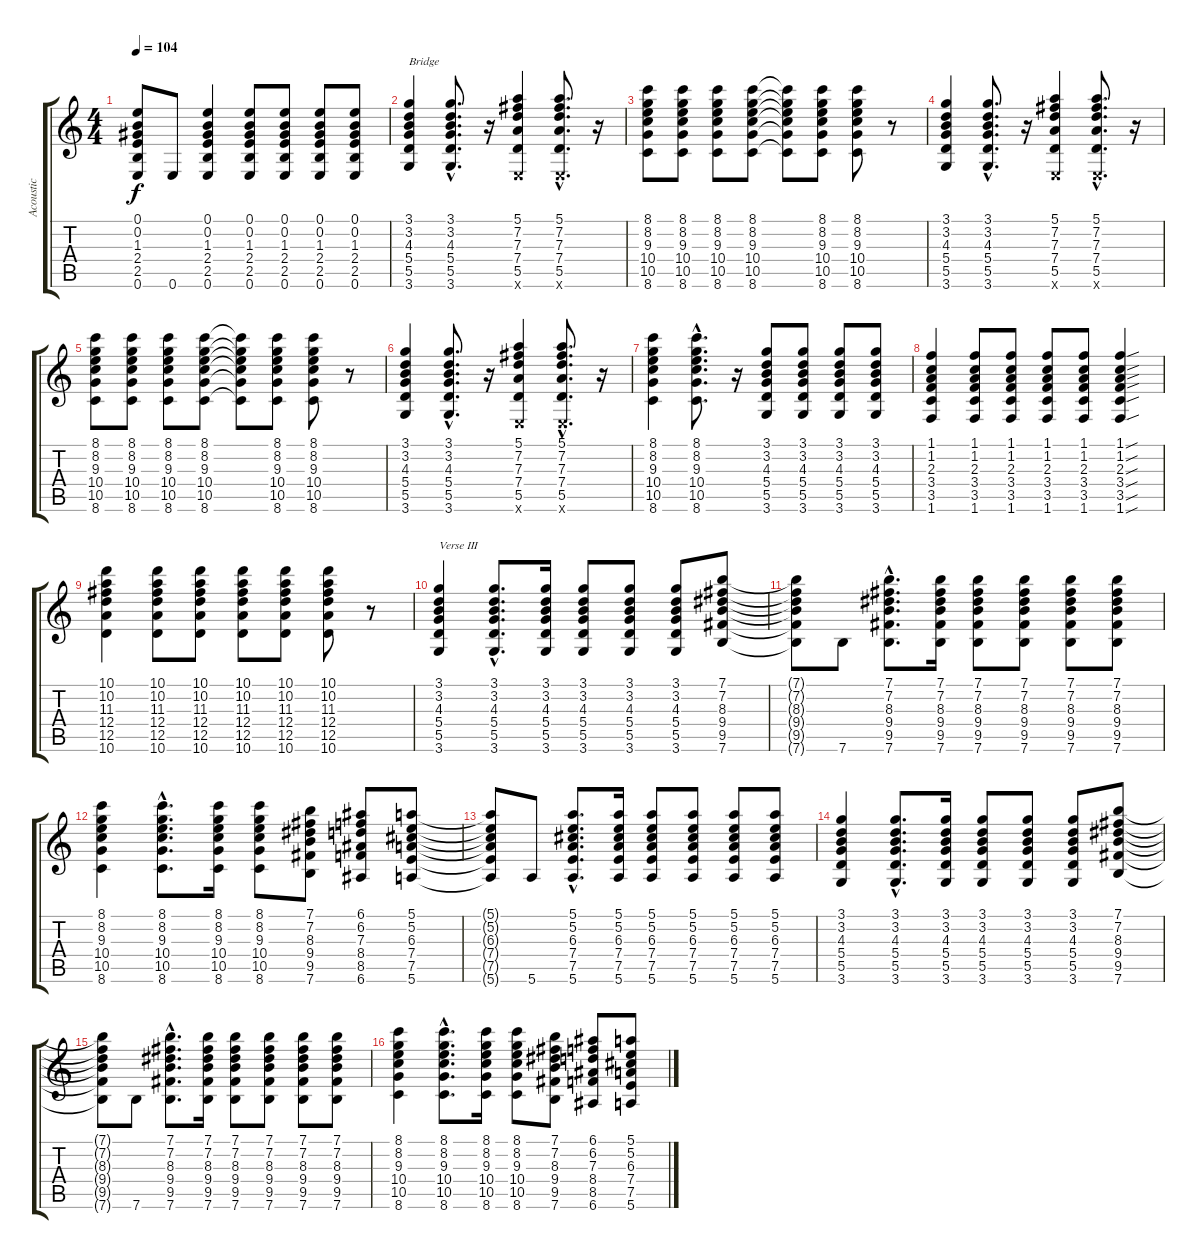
\track ("Acoustic" "Acoustic") {instrument acousticguitarsteel}
\staff {score tabs}
\tuning (E4 B3 G3 D3 A2 E2) {hide}
\ts (4 4)
\tempo 104
\clef g2
\ks c
(0.1{t} 0.2{t} 1.3{t} 2.4{t} 2.5{t} 0.6{t}).8{dy f} 0.6.8 (0.1 0.2 1.3 2.4 2.5 0.6).4 (0.1 0.2 1.3 2.4 2.5 0.6).8 (0.1 0.2 1.3 2.4 2.5 0.6).8 (0.1 0.2 1.3 2.4 2.5 0.6).8 (0.1 0.2 1.3 2.4 2.5 0.6).8 |
(3.1 3.2 4.3 5.4 5.5 3.6).4{txt "Bridge"} (3.1{hac} 3.2{hac} 4.3{hac} 5.4{hac} 5.5{hac} 3.6{hac}).8{d} r.16 (5.1 7.2 7.3 7.4 5.5 0.6{x}).4 (5.1{hac} 7.2{hac} 7.3{hac} 7.4{hac} 5.5{hac} 0.6{hac x}).8{d} r.16 |
(8.1 8.2 9.3 10.4 10.5 8.6).8 (8.1 8.2 9.3 10.4 10.5 8.6).8 (8.1 8.2 9.3 10.4 10.5 8.6).8 (8.1 8.2 9.3 10.4 10.5 8.6).8 (8.1{t} 8.2{t} 9.3{t} 10.4{t} 10.5{t} 8.6{t}).8 (8.1 8.2 9.3 10.4 10.5 8.6).8 (8.1 8.2 9.3 10.4 10.5 8.6).8 r.8 |
(3.1 3.2 4.3 5.4 5.5 3.6).4 (3.1{hac} 3.2{hac} 4.3{hac} 5.4{hac} 5.5{hac} 3.6{hac}).8{d} r.16 (5.1 7.2 7.3 7.4 5.5 0.6{x}).4 (5.1{hac} 7.2{hac} 7.3{hac} 7.4{hac} 5.5{hac} 0.6{hac x}).8{d} r.16 |
(8.1 8.2 9.3 10.4 10.5 8.6).8 (8.1 8.2 9.3 10.4 10.5 8.6).8 (8.1 8.2 9.3 10.4 10.5 8.6).8 (8.1 8.2 9.3 10.4 10.5 8.6).8 (8.1{t} 8.2{t} 9.3{t} 10.4{t} 10.5{t} 8.6{t}).8 (8.1 8.2 9.3 10.4 10.5 8.6).8 (8.1 8.2 9.3 10.4 10.5 8.6).8 r.8 |
(3.1 3.2 4.3 5.4 5.5 3.6).4 (3.1{hac} 3.2{hac} 4.3{hac} 5.4{hac} 5.5{hac} 3.6{hac}).8{d} r.16 (5.1 7.2 7.3 7.4 5.5 0.6{x}).4 (5.1{hac} 7.2{hac} 7.3{hac} 7.4{hac} 5.5{hac} 0.6{hac x}).8{d} r.16 |
(8.1 8.2 9.3 10.4 10.5 8.6).4 (8.1{hac} 8.2{hac} 9.3{hac} 10.4{hac} 10.5{hac} 8.6{hac}).8{d} r.16 (3.1 3.2 4.3 5.4 5.5 3.6).8 (3.1 3.2 4.3 5.4 5.5 3.6).8 (3.1 3.2 4.3 5.4 5.5 3.6).8 (3.1 3.2 4.3 5.4 5.5 3.6).8 |
(1.1 1.2 2.3 3.4 3.5 1.6).4 (1.1 1.2 2.3 3.4 3.5 1.6).8 (1.1 1.2 2.3 3.4 3.5 1.6).8 (1.1 1.2 2.3 3.4 3.5 1.6).8 (1.1 1.2 2.3 3.4 3.5 1.6).8 (1.1{sou} 1.2{sou} 2.3{sou} 3.4{sou} 3.5{sou} 1.6{sou}).4 |
(10.1 10.2 11.3 12.4 12.5 10.6).4 (10.1 10.2 11.3 12.4 12.5 10.6).8 (10.1 10.2 11.3 12.4 12.5 10.6).8 (10.1 10.2 11.3 12.4 12.5 10.6).8 (10.1 10.2 11.3 12.4 12.5 10.6).8 (10.1 10.2 11.3 12.4 12.5 10.6).8 r.8 |
(3.1 3.2 4.3 5.4 5.5 3.6).4{txt "Verse III"} (3.1{hac} 3.2{hac} 4.3{hac} 5.4{hac} 5.5{hac} 3.6{hac}).8{d} (3.1 3.2 4.3 5.4 5.5 3.6).16 (3.1 3.2 4.3 5.4 5.5 3.6).8 (3.1 3.2 4.3 5.4 5.5 3.6).8 (3.1 3.2 4.3 5.4 5.5 3.6).8 (7.1 7.2 8.3 9.4 9.5 7.6).8 |
(7.1{t} 7.2{t} 8.3{t} 9.4{t} 9.5{t} 7.6{t}).8 7.6.8 (7.1{hac} 7.2{hac} 8.3{hac} 9.4{hac} 9.5{hac} 7.6{hac}).8{d} (7.1 7.2 8.3 9.4 9.5 7.6).16 (7.1 7.2 8.3 9.4 9.5 7.6).8 (7.1 7.2 8.3 9.4 9.5 7.6).8 (7.1 7.2 8.3 9.4 9.5 7.6).8 (7.1 7.2 8.3 9.4 9.5 7.6).8 |
(8.1 8.2 9.3 10.4 10.5 8.6).4 (8.1{hac} 8.2{hac} 9.3{hac} 10.4{hac} 10.5{hac} 8.6{hac}).8{d} (8.1 8.2 9.3 10.4 10.5 8.6).16 (8.1 8.2 9.3 10.4 10.5 8.6).8 (7.1 7.2 8.3 9.4 9.5 7.6).8 (6.1 6.2 7.3 8.4 8.5 6.6).8 (5.1 5.2 6.3 7.4 7.5 5.6).8 |
(5.1{t} 5.2{t} 6.3{t} 7.4{t} 7.5{t} 5.6{t}).8 5.6.8 (5.1{hac} 5.2{hac} 6.3{hac} 7.4{hac} 7.5{hac} 5.6{hac}).8{d} (5.1 5.2 6.3 7.4 7.5 5.6).16 (5.1 5.2 6.3 7.4 7.5 5.6).8 (5.1 5.2 6.3 7.4 7.5 5.6).8 (5.1 5.2 6.3 7.4 7.5 5.6).8 (5.1 5.2 6.3 7.4 7.5 5.6).8 |
(3.1 3.2 4.3 5.4 5.5 3.6).4 (3.1{hac} 3.2{hac} 4.3{hac} 5.4{hac} 5.5{hac} 3.6{hac}).8{d} (3.1 3.2 4.3 5.4 5.5 3.6).16 (3.1 3.2 4.3 5.4 5.5 3.6).8 (3.1 3.2 4.3 5.4 5.5 3.6).8 (3.1 3.2 4.3 5.4 5.5 3.6).8 (7.1 7.2 8.3 9.4 9.5 7.6).8 |
(7.1{t} 7.2{t} 8.3{t} 9.4{t} 9.5{t} 7.6{t}).8 7.6.8 (7.1{hac} 7.2{hac} 8.3{hac} 9.4{hac} 9.5{hac} 7.6{hac}).8{d} (7.1 7.2 8.3 9.4 9.5 7.6).16 (7.1 7.2 8.3 9.4 9.5 7.6).8 (7.1 7.2 8.3 9.4 9.5 7.6).8 (7.1 7.2 8.3 9.4 9.5 7.6).8 (7.1 7.2 8.3 9.4 9.5 7.6).8 |
(8.1 8.2 9.3 10.4 10.5 8.6).4 (8.1{hac} 8.2{hac} 9.3{hac} 10.4{hac} 10.5{hac} 8.6{hac}).8{d} (8.1 8.2 9.3 10.4 10.5 8.6).16 (8.1 8.2 9.3 10.4 10.5 8.6).8 (7.1 7.2 8.3 9.4 9.5 7.6).8 (6.1 6.2 7.3 8.4 8.5 6.6).8 (5.1 5.2 6.3 7.4 7.5 5.6).8
